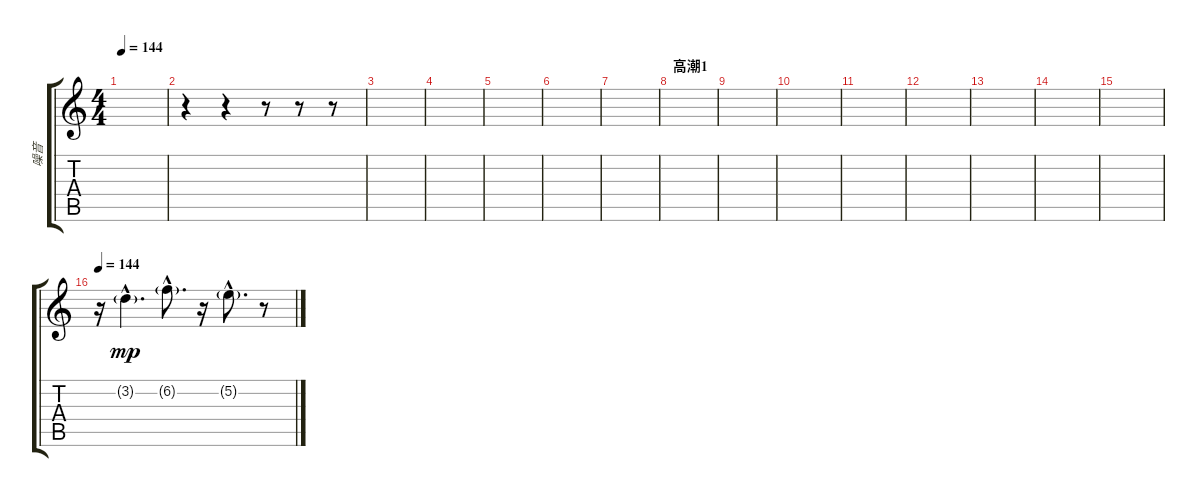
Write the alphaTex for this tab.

\track ("噪音" "噪音") {instrument electricguitarmuted}
\staff {score tabs}
\tuning (E4 B3 G3 D3 A2 E2) {hide}
\ts (4 4)
\tempo 144
\clef g2
\ks c
|
r.4 r.4 r.8 r.8 r.8 |
|
|
|
|
|
\section ("" "高潮1")
|
|
|
|
|
|
|
|
\tempo 144
r.16 3.2{g hac}.4{d dy mp instrument electricguitarmuted} 6.2{g hac}.8{d} r.16 5.2{g hac}.8{d} r.8
